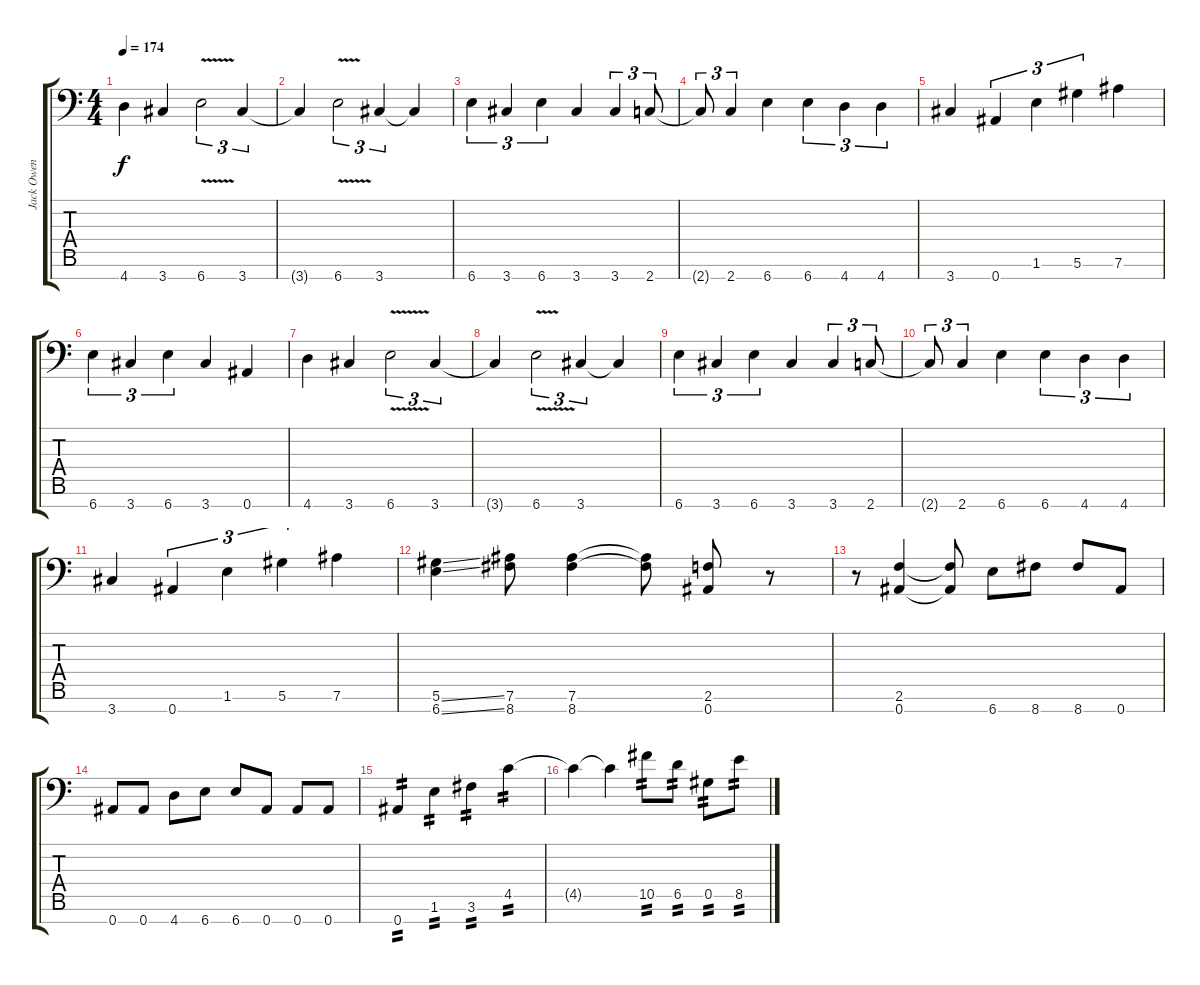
\track ("Jack Owen" "Jack Owen") {instrument distortionguitar}
\staff {score tabs}
\tuning (Eb4 Bb3 Gb3 Db3 Ab2 Eb2 Bb1) {hide}
\ts (4 4)
\tempo 174
\clef f4
\ks c
4.7.4{dy f} 3.7.4 6.7{v}.2{tu (3 2)} 3.7.4{tu (3 2)} |
3.7{t}.4 6.7{v}.2{tu (3 2)} 3.7.4{tu (3 2)} 3.7{t}.4 |
6.7.4{tu (3 2)} 3.7.4{tu (3 2)} 6.7.4{tu (3 2)} 3.7.4 3.7.4{tu (3 2)} 2.7.8{tu (3 2)} |
2.7{t}.8{tu (3 2)} 2.7.4{tu (3 2)} 6.7.4 6.7.4{tu (3 2)} 4.7.4{tu (3 2)} 4.7.4{tu (3 2)} |
3.7.4 0.7.4{tu (3 2)} 1.6.4{tu (3 2)} 5.6.4{tu (3 2)} 7.6.4 |
6.7.4{tu (3 2)} 3.7.4{tu (3 2)} 6.7.4{tu (3 2)} 3.7.4 0.7.4 |
4.7.4 3.7.4 6.7{v}.2{tu (3 2)} 3.7.4{tu (3 2)} |
3.7{t}.4 6.7{v}.2{tu (3 2)} 3.7.4{tu (3 2)} 3.7{t}.4 |
6.7.4{tu (3 2)} 3.7.4{tu (3 2)} 6.7.4{tu (3 2)} 3.7.4 3.7.4{tu (3 2)} 2.7.8{tu (3 2)} |
2.7{t}.8{tu (3 2)} 2.7.4{tu (3 2)} 6.7.4 6.7.4{tu (3 2)} 4.7.4{tu (3 2)} 4.7.4{tu (3 2)} |
3.7.4 0.7.4{tu (3 2)} 1.6.4{tu (3 2)} 5.6.4{tu (3 2)} 7.6.4 |
(5.6{ss} 6.7{ss}).4 (7.6 8.7).8 (7.6 8.7).4 (7.6{t} 8.7{t}).8 (2.6 0.7).8 r.8 |
r.8 (2.6 0.7).4 (2.6{t} 0.7{t}).8 6.7.8 8.7.8 8.7.8 0.7.8 |
0.7.8 0.7.8 4.7.8 6.7.8 6.7.8 0.7.8 0.7.8 0.7.8 |
0.7.4{tp 2} 1.6.4{tp 2} 3.6.4{tp 2} 4.5.4{tp 2} |
4.5{t}.4 4.5{t}.4 10.5.8{tp 2} 6.5.8{tp 2} 0.5.8{tp 2} 8.5.8{tp 2}
